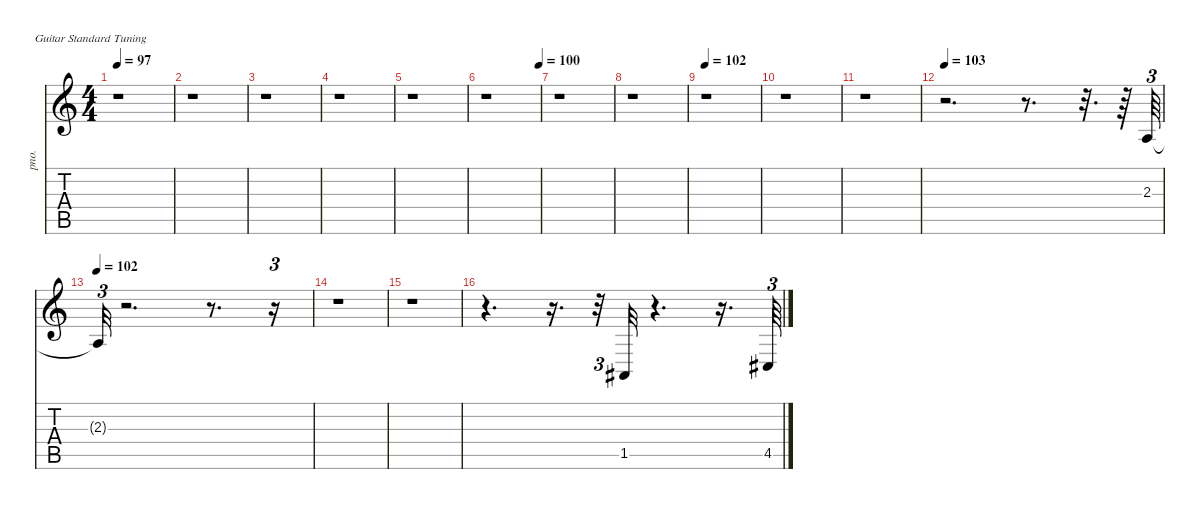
\defaultSystemsLayout 4
\hideDynamics
\bracketExtendMode nobrackets
\otherSystemsTrackNameOrientation horizontal
\track ("Track 10" "pno.") {instrument acousticgrandpiano}
\staff {score tabs}
\tuning (E4 B3 G3 D3 A2 E2)
\ts (4 4)
\tempo 97
\clef g2
\ks c
r.1{dy f beam Down} |
r.1{beam Down} |
r.1{beam Down} |
r.1{beam Down} |
r.1{beam Down} |
\tempo (100 0.989691)
r.1{beam Down} |
r.1{beam Down} |
r.1{beam Down} |
\tempo 102
r.1{beam Down} |
r.1{beam Down} |
r.1{beam Down} |
\tempo 103
r.2{d beam Down} r.8{d beam Down} r.32{d beam Down} r.64{beam Down} 2.3.64{tu (3 2) beam Up} |
\tempo 102
2.3{t}.32{tu (3 2) beam Up} r.2{d beam Up} r.8{d beam Up} r.16{tu (3 2) beam Up} |
r.1{beam Down} |
r.1{beam Down} |
r.4{d beam Down} r.16{d beam Down} r.32{tu (3 2) beam Down} 1.5{acc #}.32{dy p beam Up} r.4{d beam Up} r.16{d beam Up} 4.5{acc #}.64{tu (3 2) dy f beam Up}
